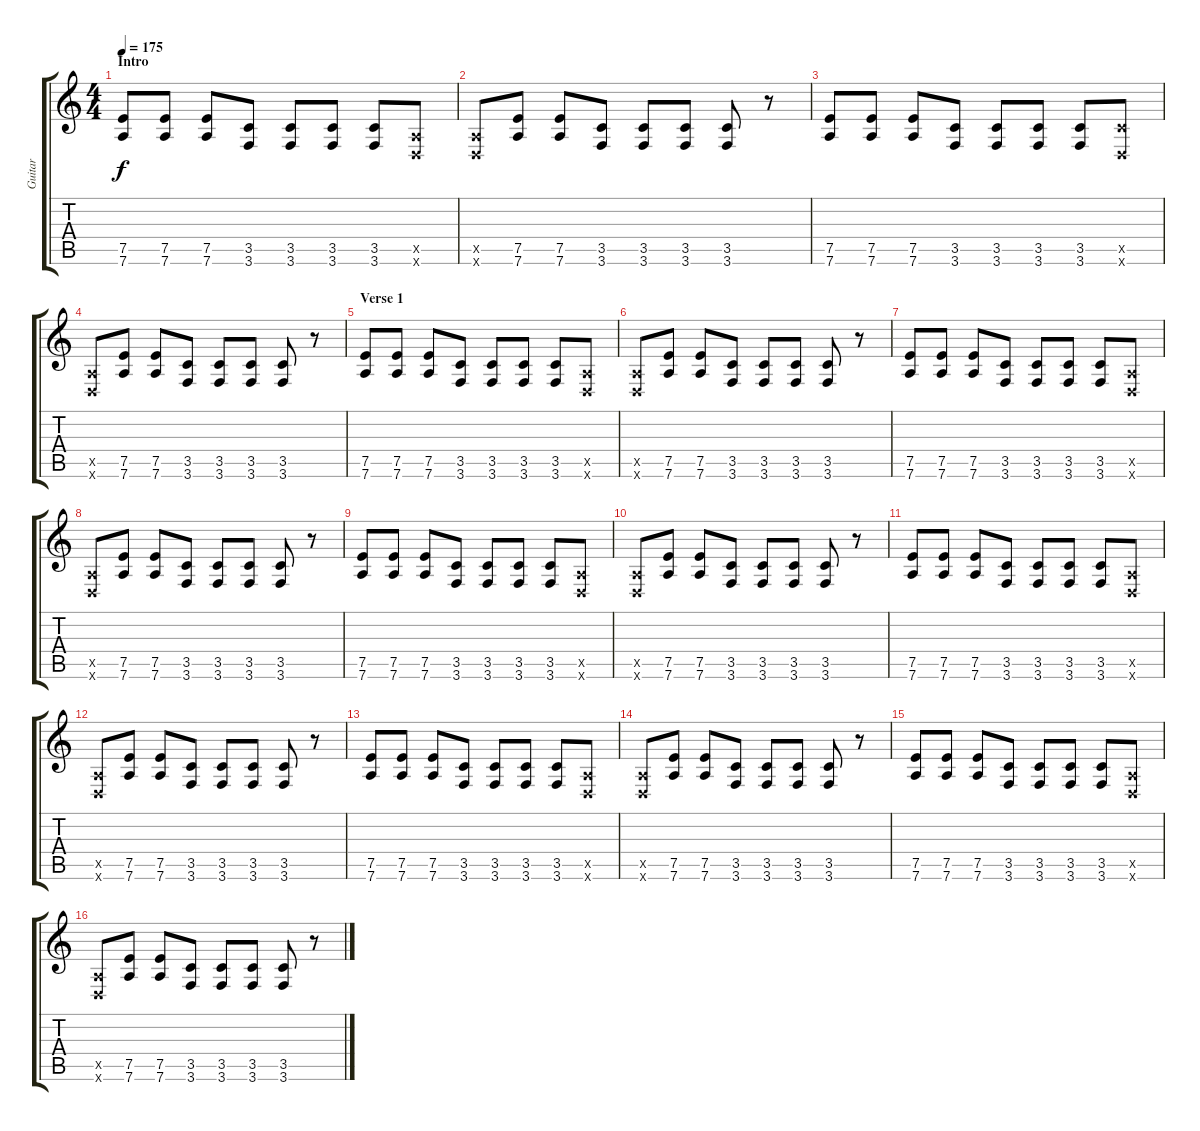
\track ("Guitar" "Guitar") {instrument overdrivenguitar}
\staff {score tabs}
\tuning (E4 B3 G3 D3 A2 D2) {hide}
\ts (4 4)
\section ("" "Intro")
\tempo 175
\clef g2
\ks c
(7.5 7.6).8{dy f instrument overdrivenguitar} (7.5 7.6).8 (7.5 7.6).8 (3.5 3.6).8 (3.5 3.6).8 (3.5 3.6).8 (3.5 3.6).8 (0.5{x} 0.6{x}).8 |
(0.5{x} 0.6{x}).8 (7.5 7.6).8 (7.5 7.6).8 (3.5 3.6).8 (3.5 3.6).8 (3.5 3.6).8 (3.5 3.6).8 r.8 |
(7.5 7.6).8 (7.5 7.6).8 (7.5 7.6).8 (3.5 3.6).8 (3.5 3.6).8 (3.5 3.6).8 (3.5 3.6).8 (3.5{x} 0.6{x}).8 |
(0.5{x} 0.6{x}).8 (7.5 7.6).8 (7.5 7.6).8 (3.5 3.6).8 (3.5 3.6).8 (3.5 3.6).8 (3.5 3.6).8 r.8 |
\section ("" "Verse 1")
(7.5 7.6).8 (7.5 7.6).8 (7.5 7.6).8 (3.5 3.6).8 (3.5 3.6).8 (3.5 3.6).8 (3.5 3.6).8 (0.5{x} 0.6{x}).8 |
(0.5{x} 0.6{x}).8 (7.5 7.6).8 (7.5 7.6).8 (3.5 3.6).8 (3.5 3.6).8 (3.5 3.6).8 (3.5 3.6).8 r.8 |
(7.5 7.6).8 (7.5 7.6).8 (7.5 7.6).8 (3.5 3.6).8 (3.5 3.6).8 (3.5 3.6).8 (3.5 3.6).8 (0.5{x} 0.6{x}).8 |
(0.5{x} 0.6{x}).8 (7.5 7.6).8 (7.5 7.6).8 (3.5 3.6).8 (3.5 3.6).8 (3.5 3.6).8 (3.5 3.6).8 r.8 |
(7.5 7.6).8 (7.5 7.6).8 (7.5 7.6).8 (3.5 3.6).8 (3.5 3.6).8 (3.5 3.6).8 (3.5 3.6).8 (0.5{x} 0.6{x}).8 |
(0.5{x} 0.6{x}).8 (7.5 7.6).8 (7.5 7.6).8 (3.5 3.6).8 (3.5 3.6).8 (3.5 3.6).8 (3.5 3.6).8 r.8 |
(7.5 7.6).8 (7.5 7.6).8 (7.5 7.6).8 (3.5 3.6).8 (3.5 3.6).8 (3.5 3.6).8 (3.5 3.6).8 (0.5{x} 0.6{x}).8 |
(0.5{x} 0.6{x}).8 (7.5 7.6).8 (7.5 7.6).8 (3.5 3.6).8 (3.5 3.6).8 (3.5 3.6).8 (3.5 3.6).8 r.8 |
(7.5 7.6).8 (7.5 7.6).8 (7.5 7.6).8 (3.5 3.6).8 (3.5 3.6).8 (3.5 3.6).8 (3.5 3.6).8 (0.5{x} 0.6{x}).8 |
(0.5{x} 0.6{x}).8 (7.5 7.6).8 (7.5 7.6).8 (3.5 3.6).8 (3.5 3.6).8 (3.5 3.6).8 (3.5 3.6).8 r.8 |
(7.5 7.6).8 (7.5 7.6).8 (7.5 7.6).8 (3.5 3.6).8 (3.5 3.6).8 (3.5 3.6).8 (3.5 3.6).8 (0.5{x} 0.6{x}).8 |
(0.5{x} 0.6{x}).8 (7.5 7.6).8 (7.5 7.6).8 (3.5 3.6).8 (3.5 3.6).8 (3.5 3.6).8 (3.5 3.6).8 r.8
